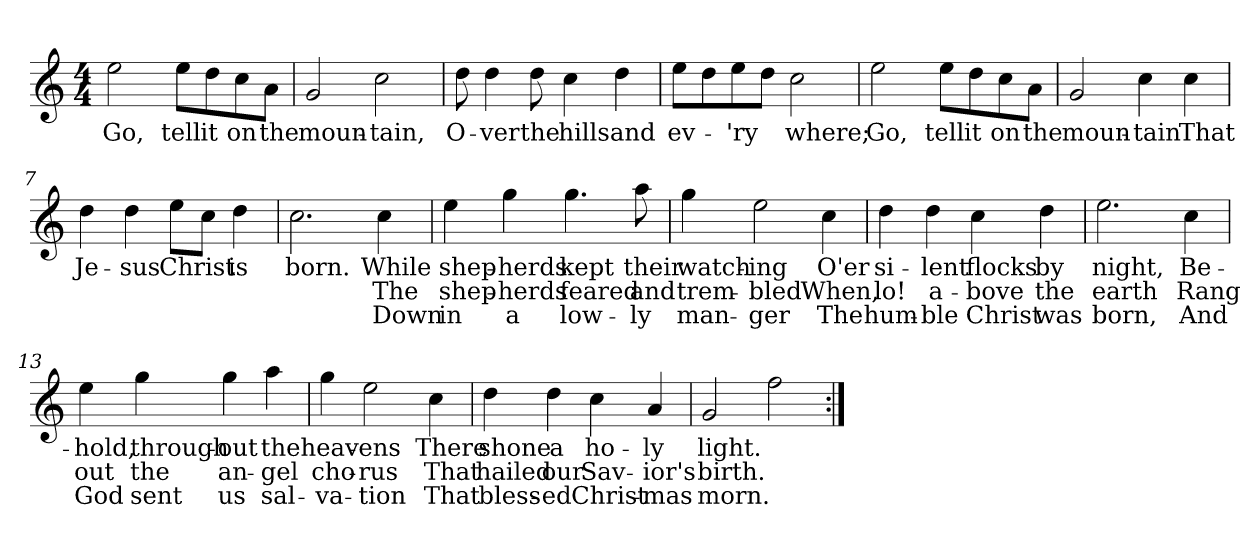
**kern	**text	**text	**text
*part1	*part1	*part1	*part1
*staff1	*staff1	*staff1	*staff1
*clefG2	*	*	*
*k[]	*	*	*
*C:	*	*	*
*M4/4	*	*	*
=1	=1	=1	=1
!	!LO:LY:b	!	!
2ee\	Go,	.	.
!	!LO:LY:b	!	!
8ee\L	tell	.	.
!	!LO:LY:b	!	!
8dd\	it	.	.
!	!LO:LY:b	!	!
8cc\	on	.	.
!	!LO:LY:b	!	!
8a\J	the	.	.
=2	=2	=2	=2
!	!LO:LY:b	!	!
2g/	moun-	.	.
!	!LO:LY:b	!	!
2cc\	-tain,	.	.
=3	=3	=3	=3
!	!LO:LY:b	!	!
8dd\	O-	.	.
!	!LO:LY:b	!	!
4dd\	-ver	.	.
!	!LO:LY:b	!	!
8dd\	the	.	.
!	!LO:LY:b	!	!
4cc\	hills	.	.
!	!LO:LY:b	!	!
4dd\	and	.	.
=4	=4	=4	=4
!	!LO:LY:b	!	!
8ee\L	ev-	.	.
8dd\	.	.	.
!	!LO:LY:b	!	!
8ee\	-'ry	.	.
8dd\J	.	.	.
!	!LO:LY:b	!	!
2cc\	where;	.	.
!!LO:LB:g=z
=5	=5	=5	=5
!	!LO:LY:b	!	!
2ee\	Go,	.	.
!	!LO:LY:b	!	!
8ee\L	tell	.	.
!	!LO:LY:b	!	!
8dd\	it	.	.
!	!LO:LY:b	!	!
8cc\	on	.	.
!	!LO:LY:b	!	!
8a\J	the	.	.
=6	=6	=6	=6
!	!LO:LY:b	!	!
2g/	moun-	.	.
!	!LO:LY:b	!	!
4cc\	-tain	.	.
!	!LO:LY:b	!	!
4cc\	That	.	.
=7	=7	=7	=7
!	!LO:LY:b	!	!
4dd\	Je-	.	.
!	!LO:LY:b	!	!
4dd\	-sus	.	.
!	!LO:LY:b	!	!
8ee\L	Christ	.	.
8cc\J	.	.	.
!	!LO:LY:b	!	!
4dd\	is	.	.
=8	=8	=8	=8
!	!LO:LY:b	!	!
2.cc\	born.	.	.
!	!LO:LY:b	!LO:LY:b	!LO:LY:b
4cc\	While	The	Down
!!LO:LB:g=z
=9	=9	=9	=9
!	!LO:LY:b	!LO:LY:b	!LO:LY:b
4ee\	shep-	shep-	in
!	!LO:LY:b	!LO:LY:b	!LO:LY:b
4gg\	-herds	-herds	a
!	!LO:LY:b	!LO:LY:b	!LO:LY:b
4.gg\	kept	feared	low-
!	!LO:LY:b	!LO:LY:b	!LO:LY:b
8aa\	their	and	-ly
=10	=10	=10	=10
!	!LO:LY:b	!LO:LY:b	!LO:LY:b
4gg\	watch-	trem-	man-
!	!LO:LY:b	!LO:LY:b	!LO:LY:b
2ee\	-ing	-bled	-ger
!	!LO:LY:b	!LO:LY:b	!LO:LY:b
4cc\	O'er	When,	The
=11	=11	=11	=11
!	!LO:LY:b	!LO:LY:b	!LO:LY:b
4dd\	si-	lo!	hum-
!	!LO:LY:b	!LO:LY:b	!LO:LY:b
4dd\	-lent	a-	-ble
!	!LO:LY:b	!LO:LY:b	!LO:LY:b
4cc\	flocks	-bove	Christ
!	!LO:LY:b	!LO:LY:b	!LO:LY:b
4dd\	by	the	was
=12	=12	=12	=12
!	!LO:LY:b	!LO:LY:b	!LO:LY:b
2.ee\	night,	earth	born,
!	!LO:LY:b	!LO:LY:b	!LO:LY:b
4cc\	Be-	Rang	And
!!LO:LB:g=z
=13	=13	=13	=13
!	!LO:LY:b	!LO:LY:b	!LO:LY:b
4ee\	-hold,	out	God
!	!LO:LY:b	!LO:LY:b	!LO:LY:b
4gg\	through-	the	sent
!	!LO:LY:b	!LO:LY:b	!LO:LY:b
4gg\	-out	an-	us
!	!LO:LY:b	!LO:LY:b	!LO:LY:b
4aa\	the	-gel	sal-
=14	=14	=14	=14
!	!LO:LY:b	!LO:LY:b	!LO:LY:b
4gg\	heav-	cho-	-va-
!	!LO:LY:b	!LO:LY:b	!LO:LY:b
2ee\	-ens	-rus	-tion
!	!LO:LY:b	!LO:LY:b	!LO:LY:b
4cc\	There	That	That
=15	=15	=15	=15
!	!LO:LY:b	!LO:LY:b	!LO:LY:b
4dd\	shone	hailed	bless-
!	!LO:LY:b	!LO:LY:b	!LO:LY:b
4dd\	a	our	-ed
!	!LO:LY:b	!LO:LY:b	!LO:LY:b
4cc\	ho-	Sav-	Christ-
!	!LO:LY:b	!LO:LY:b	!LO:LY:b
4a/	-ly	-ior's	-mas
=16	=16	=16	=16
!	!LO:LY:b	!LO:LY:b	!LO:LY:b
2g/	light.	birth.	morn.
2ff\	.	.	.
=:|!	=:|!	=:|!	=:|!
*-	*-	*-	*-
